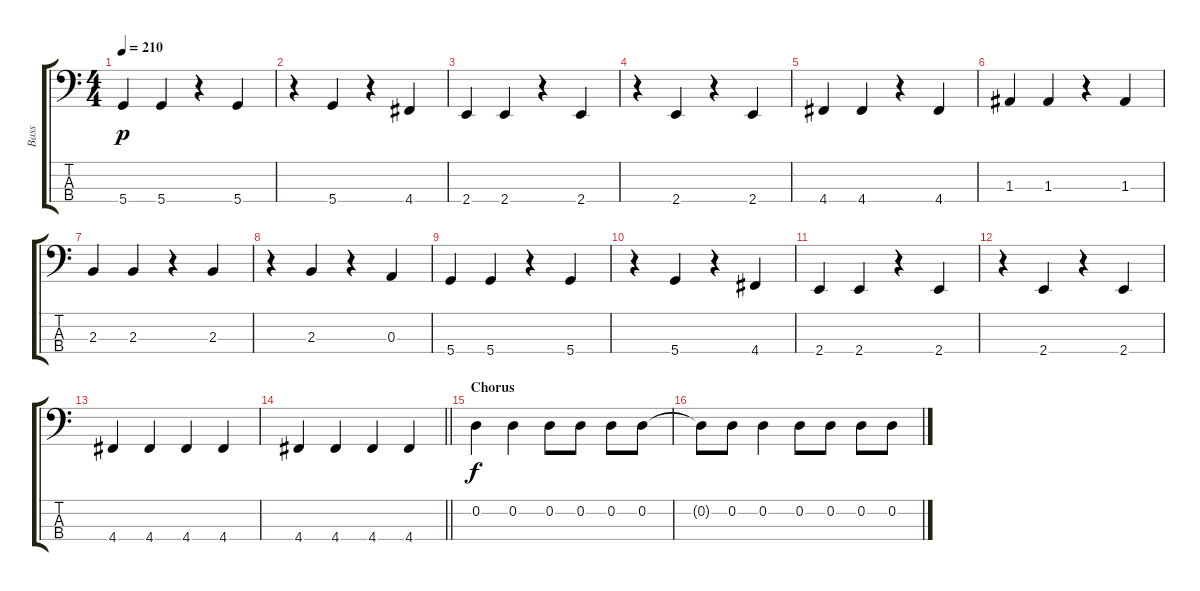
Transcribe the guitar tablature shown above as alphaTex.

\track ("Bass" "Bass") {instrument electricbasspick}
\staff {score tabs}
\tuning (G2 D2 A1 D1) {hide}
\ts (4 4)
\tempo 210
\clef f4
\ks c
5.4.4{dy p} 5.4.4 r.4 5.4.4 |
r.4 5.4.4 r.4 4.4.4 |
2.4.4 2.4.4 r.4 2.4.4 |
r.4 2.4.4 r.4 2.4.4 |
4.4.4 4.4.4 r.4 4.4.4 |
1.3.4 1.3.4 r.4 1.3.4 |
2.3.4 2.3.4 r.4 2.3.4 |
r.4 2.3.4 r.4 0.3.4 |
5.4.4 5.4.4 r.4 5.4.4 |
r.4 5.4.4 r.4 4.4.4 |
2.4.4 2.4.4 r.4 2.4.4 |
r.4 2.4.4 r.4 2.4.4 |
4.4.4 4.4.4 4.4.4 4.4.4 |
\barLineRight lightlight
4.4.4 4.4.4 4.4.4 4.4.4 |
\section ("" "Chorus")
0.2.4{dy f} 0.2.4 0.2.8 0.2.8 0.2.8 0.2.8 |
0.2{t}.8 0.2.8 0.2.4 0.2.8 0.2.8 0.2.8 0.2.8
